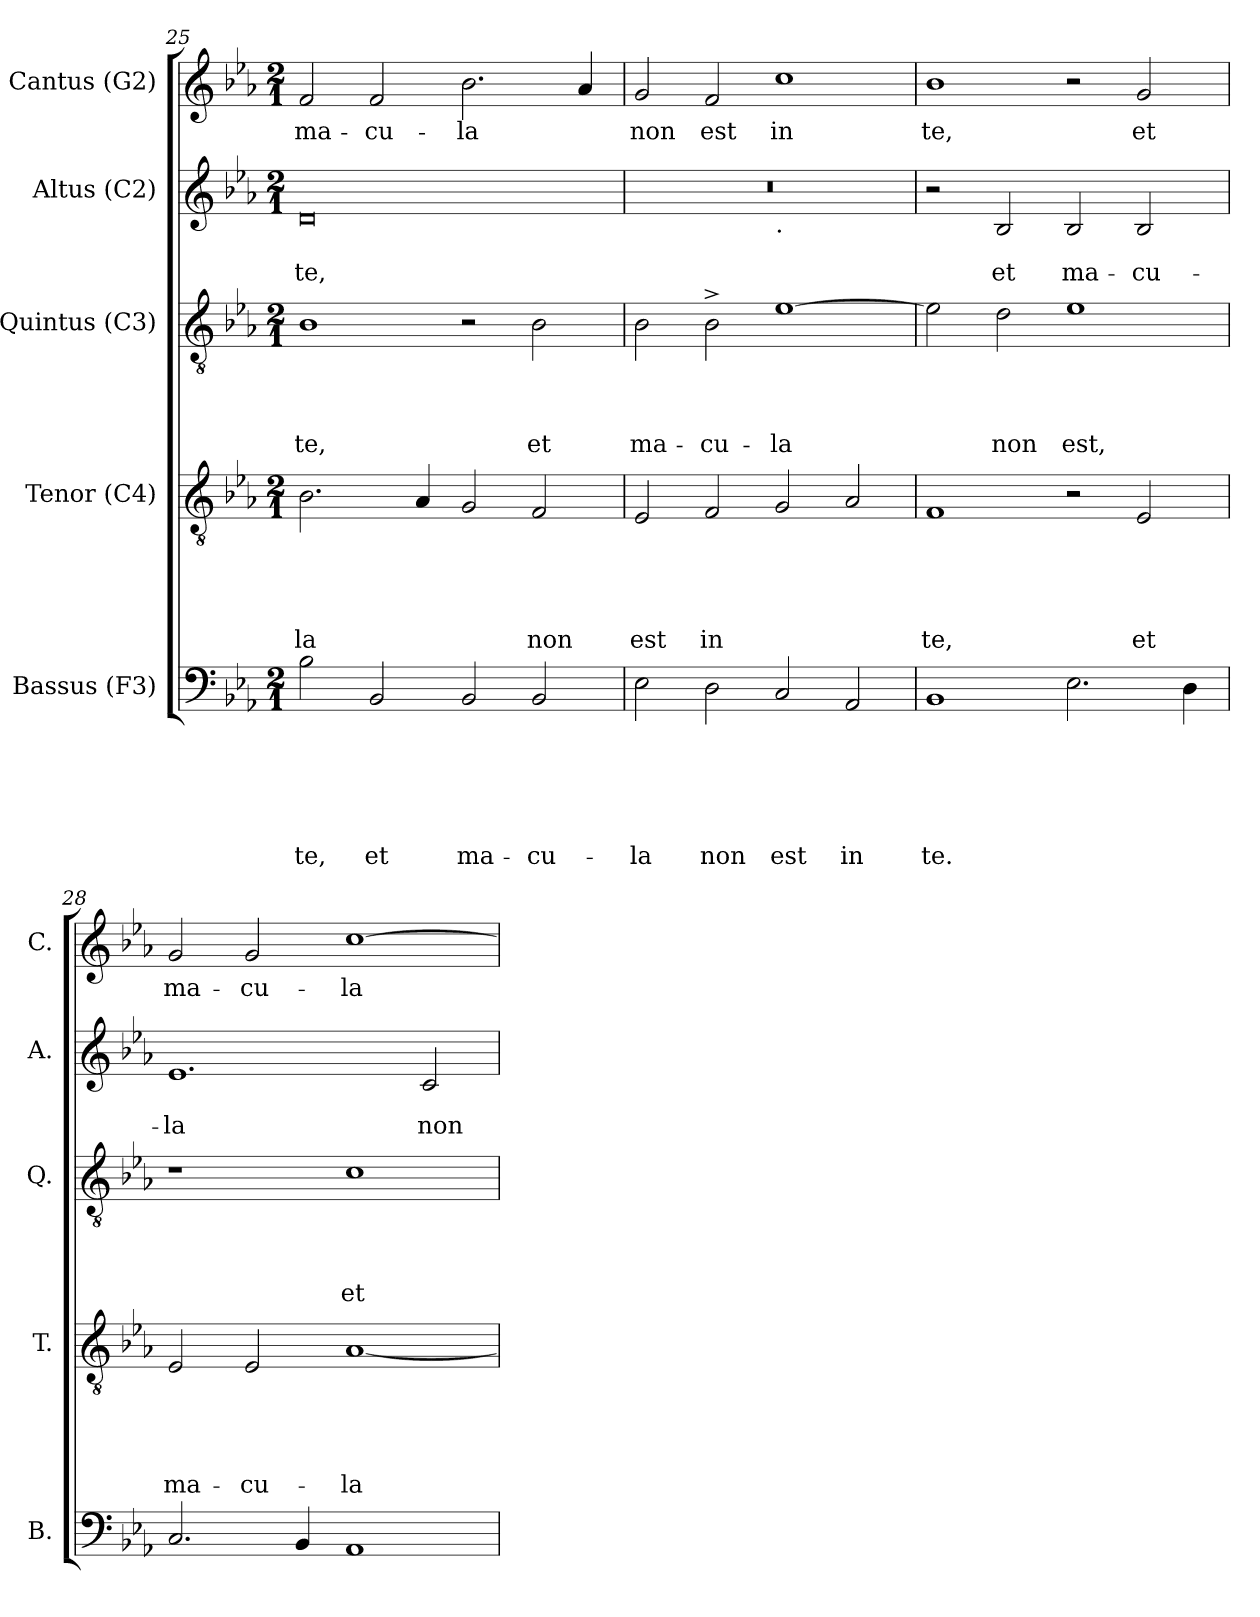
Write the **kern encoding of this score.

**kern	**text	**text	**text	**text	**text	**text	**kern	**text	**text	**text	**text	**text	**kern	**text	**text	**text	**text	**kern	**text	**text	**kern	**text
*part5	*part5	*part5	*part5	*part5	*part5	*part5	*part4	*part4	*part4	*part4	*part4	*part4	*part3	*part3	*part3	*part3	*part3	*part2	*part2	*part2	*part1	*part1
*staff5	*staff5	*staff5	*staff5	*staff5	*staff5	*staff5	*staff4	*staff4	*staff4	*staff4	*staff4	*staff4	*staff3	*staff3	*staff3	*staff3	*staff3	*staff2	*staff2	*staff2	*staff1	*staff1
*I"Bassus (F3)	*	*	*	*	*	*	*I"Tenor (C4)	*	*	*	*	*	*I"Quintus (C3)	*	*	*	*	*I"Altus (C2)	*	*	*I"Cantus (G2)	*
*I'B.	*	*	*	*	*	*	*I'T.	*	*	*	*	*	*I'Q.	*	*	*	*	*I'A.	*	*	*I'C.	*
*clefF4	*	*	*	*	*	*	*clefGv2	*	*	*	*	*	*clefGv2	*	*	*	*	*clefG2	*	*	*clefG2	*
*k[b-e-a-]	*	*	*	*	*	*	*k[b-e-a-]	*	*	*	*	*	*k[b-e-a-]	*	*	*	*	*k[b-e-a-]	*	*	*k[b-e-a-]	*
*E-:	*	*	*	*	*	*	*E-:	*	*	*	*	*	*E-:	*	*	*	*	*E-:	*	*	*E-:	*
*M2/1	*	*	*	*	*	*	*M2/1	*	*	*	*	*	*M2/1	*	*	*	*	*M2/1	*	*	*M2/1	*
=25	=25	=25	=25	=25	=25	=25	=25	=25	=25	=25	=25	=25	=25	=25	=25	=25	=25	=25	=25	=25	=25	=25
!	!	!	!	!	!	!LO:LY:b	!	!	!	!	!	!LO:LY:b	!	!	!	!	!LO:LY:b	!	!	!LO:LY:b	!	!LO:LY:b
2B-\	.	.	.	.	.	te,	2.B-\	.	.	.	.	-la	1B-	.	.	.	te,	0d	.	te,	2f/	ma-
!	!	!	!	!	!	!LO:LY:b	!	!	!	!	!	!	!	!	!	!	!	!	!	!	!	!LO:LY:b
2BB-/	.	.	.	.	.	et	.	.	.	.	.	.	.	.	.	.	.	.	.	.	2f/	-cu-
.	.	.	.	.	.	.	4A-/	.	.	.	.	.	.	.	.	.	.	.	.	.	.	.
!	!	!	!	!	!	!LO:LY:b	!	!	!	!	!	!	!	!	!	!	!	!	!	!	!	!LO:LY:b
2BB-/	.	.	.	.	.	ma-	2G/	.	.	.	.	.	2r	.	.	.	.	.	.	.	2.b-\	-la
!	!	!	!	!	!	!LO:LY:b	!	!	!	!	!	!LO:LY:b	!	!	!	!	!LO:LY:b	!	!	!	!	!
2BB-/	.	.	.	.	.	-cu-	2F/	.	.	.	.	non	2B-\	.	.	.	et	.	.	.	.	.
.	.	.	.	.	.	.	.	.	.	.	.	.	.	.	.	.	.	.	.	.	4a-/	.
!!LO:PB:g=z
=26	=26	=26	=26	=26	=26	=26	=26	=26	=26	=26	=26	=26	=26	=26	=26	=26	=26	=26	=26	=26	=26	=26
!	!	!	!	!	!	!LO:LY:b	!	!	!	!	!	!LO:LY:b	!	!	!	!	!LO:LY:b	!	!	!	!	!LO:LY:b
*	*	*	*	*	*	*	*	*	*	*	*	*	*	*	*	*	*	*^	*	*	*	*
2E-\	.	.	.	.	.	-la	2E-/	.	.	.	.	est	2B-\	.	.	.	ma-	0r	1ryy	.	.	2g/	non
!	!	!	!	!	!	!LO:LY:b	!	!	!	!	!	!LO:LY:b	!	!	!	!	!LO:LY:b	!	!	!	!	!	!LO:LY:b
2D\	.	.	.	.	.	non	2F/	.	.	.	.	in	2B-^>\	.	.	.	-cu-	.	.	.	.	2f/	est
!	!	!	!	!	!	!	!	!	!	!	!	!	!	!	!	!	!	!	!LO:TX:b:t=.	!	!	!	!
!	!	!	!	!	!	!LO:LY:b	!	!	!	!	!	!	!	!	!	!	!LO:LY:b	!	!	!	!	!	!LO:LY:b
2C/	.	.	.	.	.	est	2G/	.	.	.	.	.	[>1e-	.	.	.	-la	.	1ryy	.	.	1cc	in
!	!	!	!	!	!	!LO:LY:b	!	!	!	!	!	!	!	!	!	!	!	!	!	!	!	!	!
2AA-/	.	.	.	.	.	in	2A-/	.	.	.	.	.	.	.	.	.	.	.	.	.	.	.	.
=27	=27	=27	=27	=27	=27	=27	=27	=27	=27	=27	=27	=27	=27	=27	=27	=27	=27	=27	=27	=27	=27	=27	=27
!	!	!	!	!	!	!LO:LY:b	!	!	!	!	!	!LO:LY:b	!	!	!	!	!	!	!	!	!	!	!LO:LY:b
*	*	*	*	*	*	*	*	*	*	*	*	*	*	*	*	*	*	*v	*v	*	*	*	*
1BB-	.	.	.	.	.	te.	1F	.	.	.	.	te,	2e-\]	.	.	.	.	2r	.	.	1b-	te,
!	!	!	!	!	!	!	!	!	!	!	!	!	!	!	!	!	!LO:LY:b	!	!	!LO:LY:b	!	!
.	.	.	.	.	.	.	.	.	.	.	.	.	2d\	.	.	.	non	2B-/	.	et	.	.
!	!	!	!	!	!	!	!	!	!	!	!	!	!	!	!	!	!LO:LY:b	!	!	!LO:LY:b	!	!
2.E-\	.	.	.	.	.	.	2r	.	.	.	.	.	1e-	.	.	.	est,	2B-/	.	ma-	2r	.
!	!	!	!	!	!	!	!	!	!	!	!	!LO:LY:b	!	!	!	!	!	!	!	!LO:LY:b	!	!LO:LY:b
.	.	.	.	.	.	.	2E-/	.	.	.	.	et	.	.	.	.	.	2B-/	.	-cu-	2g/	et
4D\	.	.	.	.	.	.	.	.	.	.	.	.	.	.	.	.	.	.	.	.	.	.
=28	=28	=28	=28	=28	=28	=28	=28	=28	=28	=28	=28	=28	=28	=28	=28	=28	=28	=28	=28	=28	=28	=28
!	!	!	!	!	!	!	!	!	!	!	!	!LO:LY:b	!	!	!	!	!	!	!	!LO:LY:b	!	!LO:LY:b
2.C/	.	.	.	.	.	.	2E-/	.	.	.	.	ma-	1r	.	.	.	.	1.e-	.	-la	2g/	ma-
!	!	!	!	!	!	!	!	!	!	!	!	!LO:LY:b	!	!	!	!	!	!	!	!	!	!LO:LY:b
.	.	.	.	.	.	.	2E-/	.	.	.	.	-cu-	.	.	.	.	.	.	.	.	2g/	-cu-
4BB-/	.	.	.	.	.	.	.	.	.	.	.	.	.	.	.	.	.	.	.	.	.	.
!	!	!	!	!	!	!	!	!	!	!	!	!LO:LY:b	!	!	!	!	!LO:LY:b	!	!	!	!	!LO:LY:b
1AA-	.	.	.	.	.	.	[<1A-	.	.	.	.	-la	1c	.	.	.	et	.	.	.	[>1cc	-la
!	!	!	!	!	!	!	!	!	!	!	!	!	!	!	!	!	!	!	!	!LO:LY:b	!	!
.	.	.	.	.	.	.	.	.	.	.	.	.	.	.	.	.	.	2c/	.	non	.	.
=	=	=	=	=	=	=	=	=	=	=	=	=	=	=	=	=	=	=	=	=	=	=
*-	*-	*-	*-	*-	*-	*-	*-	*-	*-	*-	*-	*-	*-	*-	*-	*-	*-	*-	*-	*-	*-	*-
